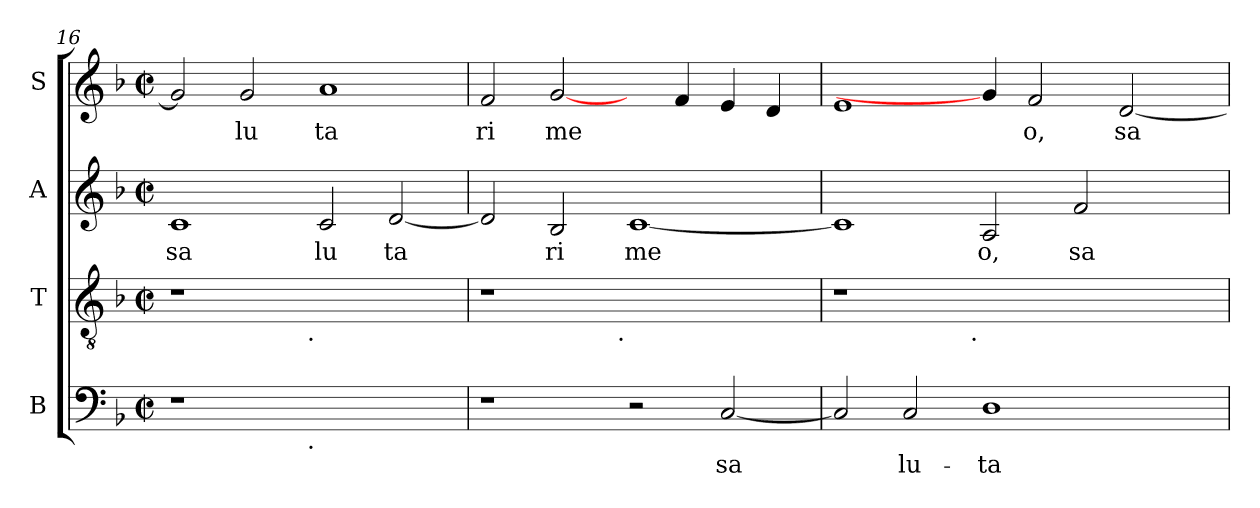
**kern	**text	**kern	**kern	**text	**kern	**text
*part4	*part4	*part3	*part2	*part2	*part1	*part1
*staff4	*staff4	*staff3	*staff2	*staff2	*staff1	*staff1
*I"B	*	*I"T	*I"A	*	*I"S	*
*I'B	*	*I'T	*I'A	*	*I'S	*
*clefF4	*	*clefGv2	*clefG2	*	*clefG2	*
*k[b-]	*	*k[b-]	*k[b-]	*	*k[b-]	*
*F:	*	*F:	*F:	*	*F:	*
*M2/2	*	*M2/2	*M2/2	*	*M2/2	*
*met(c|)	*	*met(c|)	*met(c|)	*	*met(c|)	*
=16	=16	=16	=16	=16	=16	=16
!	!	!	!	!LO:LY:b:cj	!	!LO:LY:b:cj
*^	*	*^	*	*	*	*
1r	2ryy	.	1r	2ryy	1c	sa	2g/]	.
!	!	!	!	!	!	!	!	!LO:LY:b:cj
.	4...ryy	.	.	4...ryy	.	.	2g/	lu
!	!	!	!	!LO:TX:b:t=.	!	!	!	!
!	!LO:TX:b:t=.	!	!	!	!	!	!	!
.	1ryy	.	.	1ryy	.	.	.	.
!	!	!	!	!	!	!LO:LY:b:cj	!	!LO:LY:b:cj
1ryy	.	.	1ryy	.	2c/	lu	1a	ta
!	!	!	!	!	!	!LO:LY:b:cj	!	!
.	.	.	.	.	[<2d/	ta	.	.
.	32ryy	.	.	32ryy	.	.	.	.
=17	=17	=17	=17	=17	=17	=17	=17	=17
!	!	!	!	!	!	!LO:LY:b:cj	!	!LO:LY:b:cj
*v	*v	*	*	*	*	*	*	*
1r	.	1r	2ryy	2d/]	.	2f/	ri
!	!	!	!	!	!LO:LY:b:cj	!	!LO:LY:b:cj
.	.	.	4...ryy	2B-/	ri	[2g/	me
!	!	!	!LO:TX:b:t=.	!	!	!	!
.	.	.	1ryy	.	.	.	.
!	!	!	!	!	!LO:LY:b:cj	!	!
2r	.	1ryy	.	[<1c	me	4ryy	.
!	!	!	!	!	!	!	!LO:LY:b:cj
.	.	.	.	.	.	4f/	.
!	!LO:LY:b:cj	!	!	!	!	!	!LO:LY:b:cj
[<2C/	sa-	.	.	.	.	4e/	.
!	!	!	!	!	!	!	!LO:LY:b:cj
.	.	.	.	.	.	4d/	.
.	.	.	32ryy	.	.	.	.
=18	=18	=18	=18	=18	=18	=18	=18
!	!LO:LY:b:cj	!	!	!	!LO:LY:b:cj	!	!LO:LY:b:cj
2C/]	--	1r	2ryy	1c]	.	1e	.
!	!LO:LY:b:cj	!	!	!	!	!	!
2C/	-lu-	.	4...ryy	.	.	.	.
!	!	!	!LO:TX:b:t=.	!	!	!	!
.	.	.	1ryy	.	.	.	.
!	!LO:LY:b:cj	!	!	!	!LO:LY:b:cj	!	!
1D	-ta-	1ryy	.	2A/	o,	4g/]	.
!	!	!	!	!	!	!	!LO:LY:b:cj
.	.	.	.	.	.	2f/	o,
!	!	!	!	!	!LO:LY:b:cj	!	!
.	.	.	.	2f/	sa	.	.
!	!	!	!	!	!	!	!LO:LY:b:cj
.	.	.	.	.	.	[<2d/	sa
.	.	.	4ryy	.	.	.	.
4ryy	.	4ryy	.	4ryy	.	.	.
.	.	.	32ryy	.	.	.	.
*	*	*v	*v	*	*	*	*
=	=	=	=	=	=	=
*-	*-	*-	*-	*-	*-	*-
